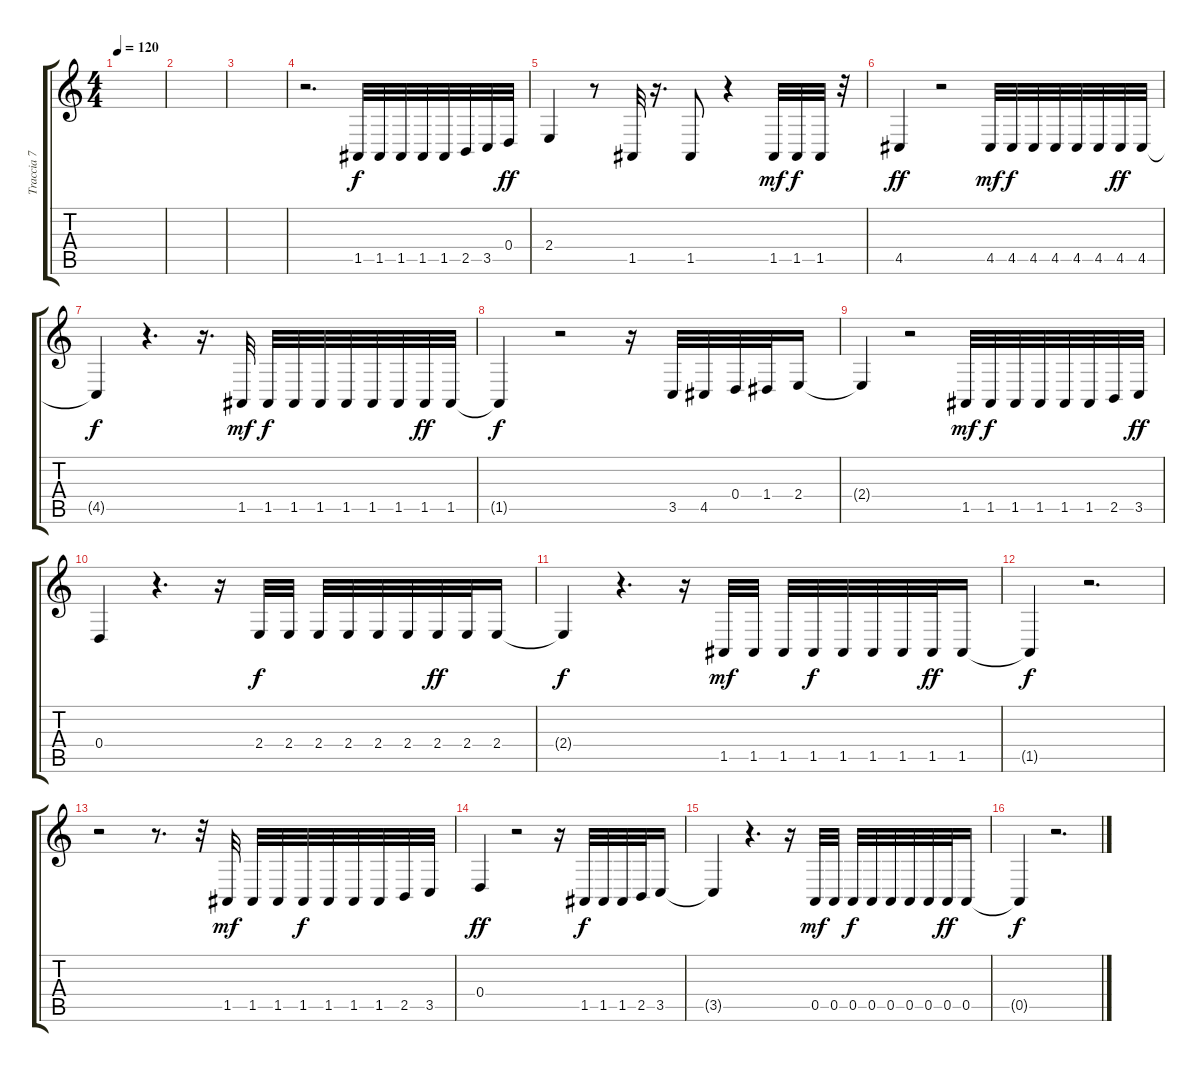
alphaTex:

\track ("Traccia 7" "Traccia 7") {instrument timpani}
\staff {score tabs}
\tuning (E4 B3 G3 D3 A2 E2) {hide}
\ts (4 4)
\tempo 120
\clef g2
\ks c
|
|
|
r.2{d} 1.5.32 1.5.32 1.5.32 1.5.32{dy f} 1.5.32 2.5.32 3.5.32 0.4.32{dy ff} |
2.4.4 r.8 1.5.32 r.16{d} 1.5.8 r.4 1.5.32{dy mf} 1.5.32{dy f} 1.5.32 r.32 |
4.5.4{dy ff} r.2 4.5.32{dy mf} 4.5.32{dy f} 4.5.32 4.5.32 4.5.32 4.5.32 4.5.32{dy ff} 4.5.32 |
4.5{t}.4{dy f} r.4{d} r.16{d} 1.5.32{dy mf} 1.5.32{dy f} 1.5.32 1.5.32 1.5.32 1.5.32 1.5.32 1.5.32{dy ff} 1.5.32 |
1.5{t}.4{dy f} r.2 r.16 3.5.32 4.5.32 0.4.32 1.4.32 2.4.16 |
2.4{t}.4 r.2 1.5.32{dy mf} 1.5.32{dy f} 1.5.32 1.5.32 1.5.32 1.5.32 2.5.32 3.5.32{dy ff} |
0.4.4 r.4{d} r.16 2.4.32{dy f} 2.4.32 2.4.32 2.4.32 2.4.32 2.4.32 2.4.32{dy ff} 2.4.32 2.4.16 |
2.4{t}.4{dy f} r.4{d} r.16 1.5.32{dy mf} 1.5.32 1.5.32 1.5.32{dy f} 1.5.32 1.5.32 1.5.32 1.5.32{dy ff} 1.5.16 |
1.5{t}.4{dy f} r.2{d} |
r.2 r.8{d} r.32 1.5.32{dy mf} 1.5.32 1.5.32 1.5.32{dy f} 1.5.32 1.5.32 1.5.32 2.5.32 3.5.32 |
0.4.4{dy ff} r.2 r.16 1.5.32{dy f} 1.5.32 1.5.32 2.5.32 3.5.16 |
3.5{t}.4 r.4{d} r.16 0.5.32{dy mf} 0.5.32 0.5.32{dy f} 0.5.32 0.5.32 0.5.32 0.5.32 0.5.32{dy ff} 0.5.16 |
0.5{t}.4{dy f} r.2{d}
